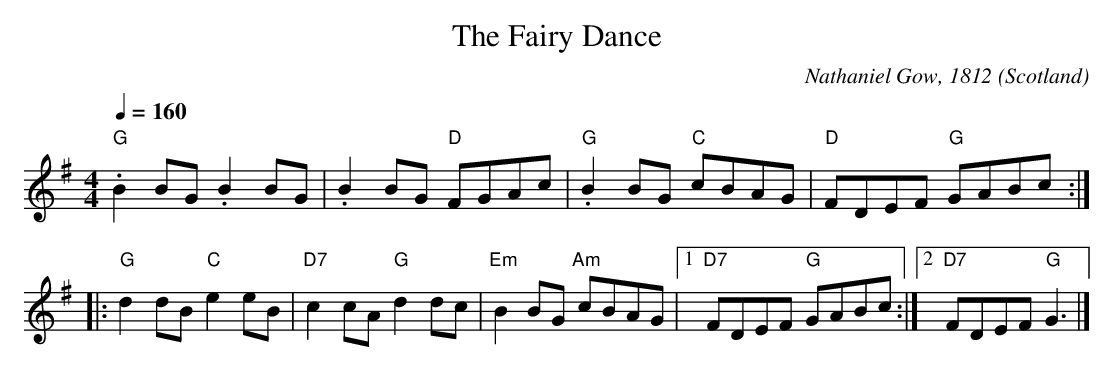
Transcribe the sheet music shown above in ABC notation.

X:1
T:Fairy Dance, The
C:Nathaniel Gow, 1812
O:Scotland
M:4/4
L:1/8
Q:1/4=160
K:G
"G".B2BG .B2BG|.B2BG "D"FGAc|"G".B2BG "C"cBAG|"D"FDEF "G"GABc:|
|:"G"d2dB "C"e2eB|"D7"c2cA "G"d2dc|"Em"B2BG "Am"cBAG|1 "D7"FDEF "G"GABc:|2 "D7"FDEF "G"G3|]
